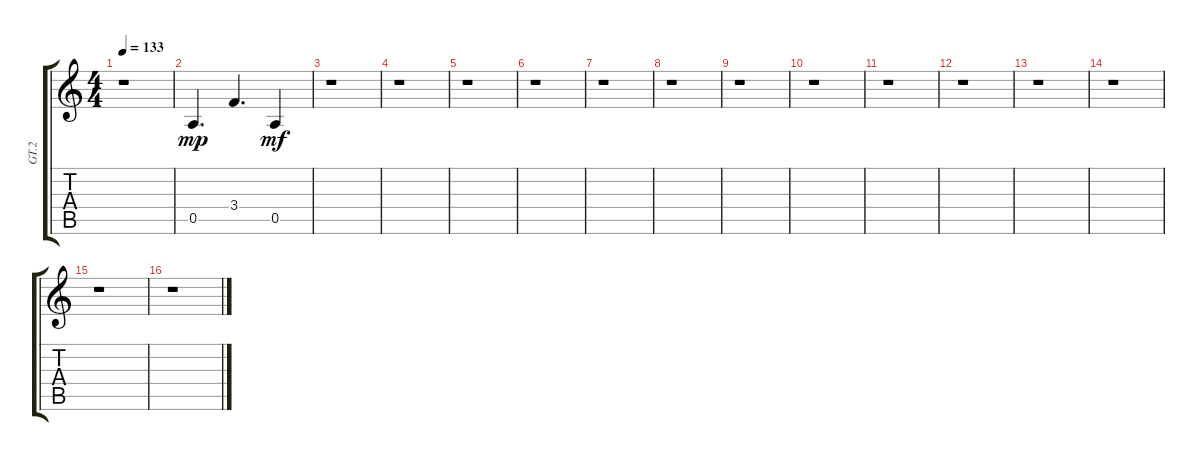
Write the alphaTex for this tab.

\track ("GT.2                                " "GT.2      ") {instrument guitarharmonics}
\staff {score tabs}
\tuning (E4 B3 G3 D3 A2 E2) {hide}
\ts (4 4)
\tempo 133
\clef g2
\ks c
r.1{dy mp} |
0.5.4{d} 3.4.4{d} 0.5.4{dy mf} |
r.1 |
r.1 |
r.1 |
r.1 |
r.1 |
r.1 |
r.1 |
r.1 |
r.1 |
r.1 |
r.1 |
r.1 |
r.1 |
r.1
